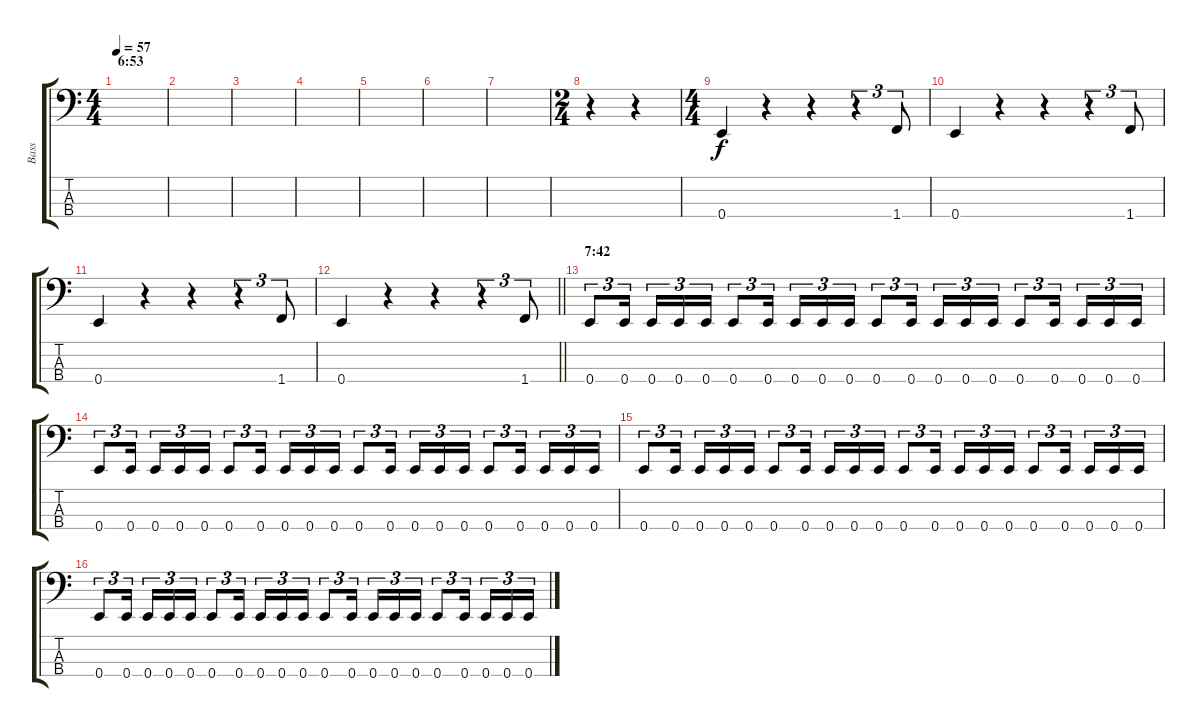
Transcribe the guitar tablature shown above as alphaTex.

\track ("Bass" "Bass") {instrument electricbassfinger}
\staff {score tabs}
\tuning (G2 D2 A1 E1) {hide}
\ts (4 4)
\section ("" "6:53")
\tempo 57
\clef f4
\ks c
|
|
|
|
|
|
|
\ts (2 4)
r.4 r.4 |
\ts (4 4)
0.4.4 r.4 r.4 r.4{tu (3 2)} 1.4.8{tu (3 2)} |
0.4.4 r.4 r.4 r.4{tu (3 2)} 1.4.8{tu (3 2)} |
0.4.4 r.4 r.4 r.4{tu (3 2)} 1.4.8{tu (3 2)} |
\barLineRight lightlight
0.4.4 r.4 r.4 r.4{tu (3 2)} 1.4.8{tu (3 2)} |
\section ("" "7:42")
0.4.8{tu (3 2)} 0.4.16{tu (3 2) beam splitsecondary} 0.4.16{tu (3 2)} 0.4.16{tu (3 2)} 0.4.16{tu (3 2)} 0.4.8{tu (3 2)} 0.4.16{tu (3 2) beam splitsecondary} 0.4.16{tu (3 2)} 0.4.16{tu (3 2)} 0.4.16{tu (3 2)} 0.4.8{tu (3 2)} 0.4.16{tu (3 2) beam splitsecondary} 0.4.16{tu (3 2)} 0.4.16{tu (3 2)} 0.4.16{tu (3 2)} 0.4.8{tu (3 2)} 0.4.16{tu (3 2) beam splitsecondary} 0.4.16{tu (3 2)} 0.4.16{tu (3 2)} 0.4.16{tu (3 2)} |
0.4.8{tu (3 2)} 0.4.16{tu (3 2) beam splitsecondary} 0.4.16{tu (3 2)} 0.4.16{tu (3 2)} 0.4.16{tu (3 2)} 0.4.8{tu (3 2)} 0.4.16{tu (3 2) beam splitsecondary} 0.4.16{tu (3 2)} 0.4.16{tu (3 2)} 0.4.16{tu (3 2)} 0.4.8{tu (3 2)} 0.4.16{tu (3 2) beam splitsecondary} 0.4.16{tu (3 2)} 0.4.16{tu (3 2)} 0.4.16{tu (3 2)} 0.4.8{tu (3 2)} 0.4.16{tu (3 2) beam splitsecondary} 0.4.16{tu (3 2)} 0.4.16{tu (3 2)} 0.4.16{tu (3 2)} |
0.4.8{tu (3 2)} 0.4.16{tu (3 2) beam splitsecondary} 0.4.16{tu (3 2)} 0.4.16{tu (3 2)} 0.4.16{tu (3 2)} 0.4.8{tu (3 2)} 0.4.16{tu (3 2) beam splitsecondary} 0.4.16{tu (3 2)} 0.4.16{tu (3 2)} 0.4.16{tu (3 2)} 0.4.8{tu (3 2)} 0.4.16{tu (3 2) beam splitsecondary} 0.4.16{tu (3 2)} 0.4.16{tu (3 2)} 0.4.16{tu (3 2)} 0.4.8{tu (3 2)} 0.4.16{tu (3 2) beam splitsecondary} 0.4.16{tu (3 2)} 0.4.16{tu (3 2)} 0.4.16{tu (3 2)} |
0.4.8{tu (3 2)} 0.4.16{tu (3 2) beam splitsecondary} 0.4.16{tu (3 2)} 0.4.16{tu (3 2)} 0.4.16{tu (3 2)} 0.4.8{tu (3 2)} 0.4.16{tu (3 2) beam splitsecondary} 0.4.16{tu (3 2)} 0.4.16{tu (3 2)} 0.4.16{tu (3 2)} 0.4.8{tu (3 2)} 0.4.16{tu (3 2) beam splitsecondary} 0.4.16{tu (3 2)} 0.4.16{tu (3 2)} 0.4.16{tu (3 2)} 0.4.8{tu (3 2)} 0.4.16{tu (3 2) beam splitsecondary} 0.4.16{tu (3 2)} 0.4.16{tu (3 2)} 0.4.16{tu (3 2)}
